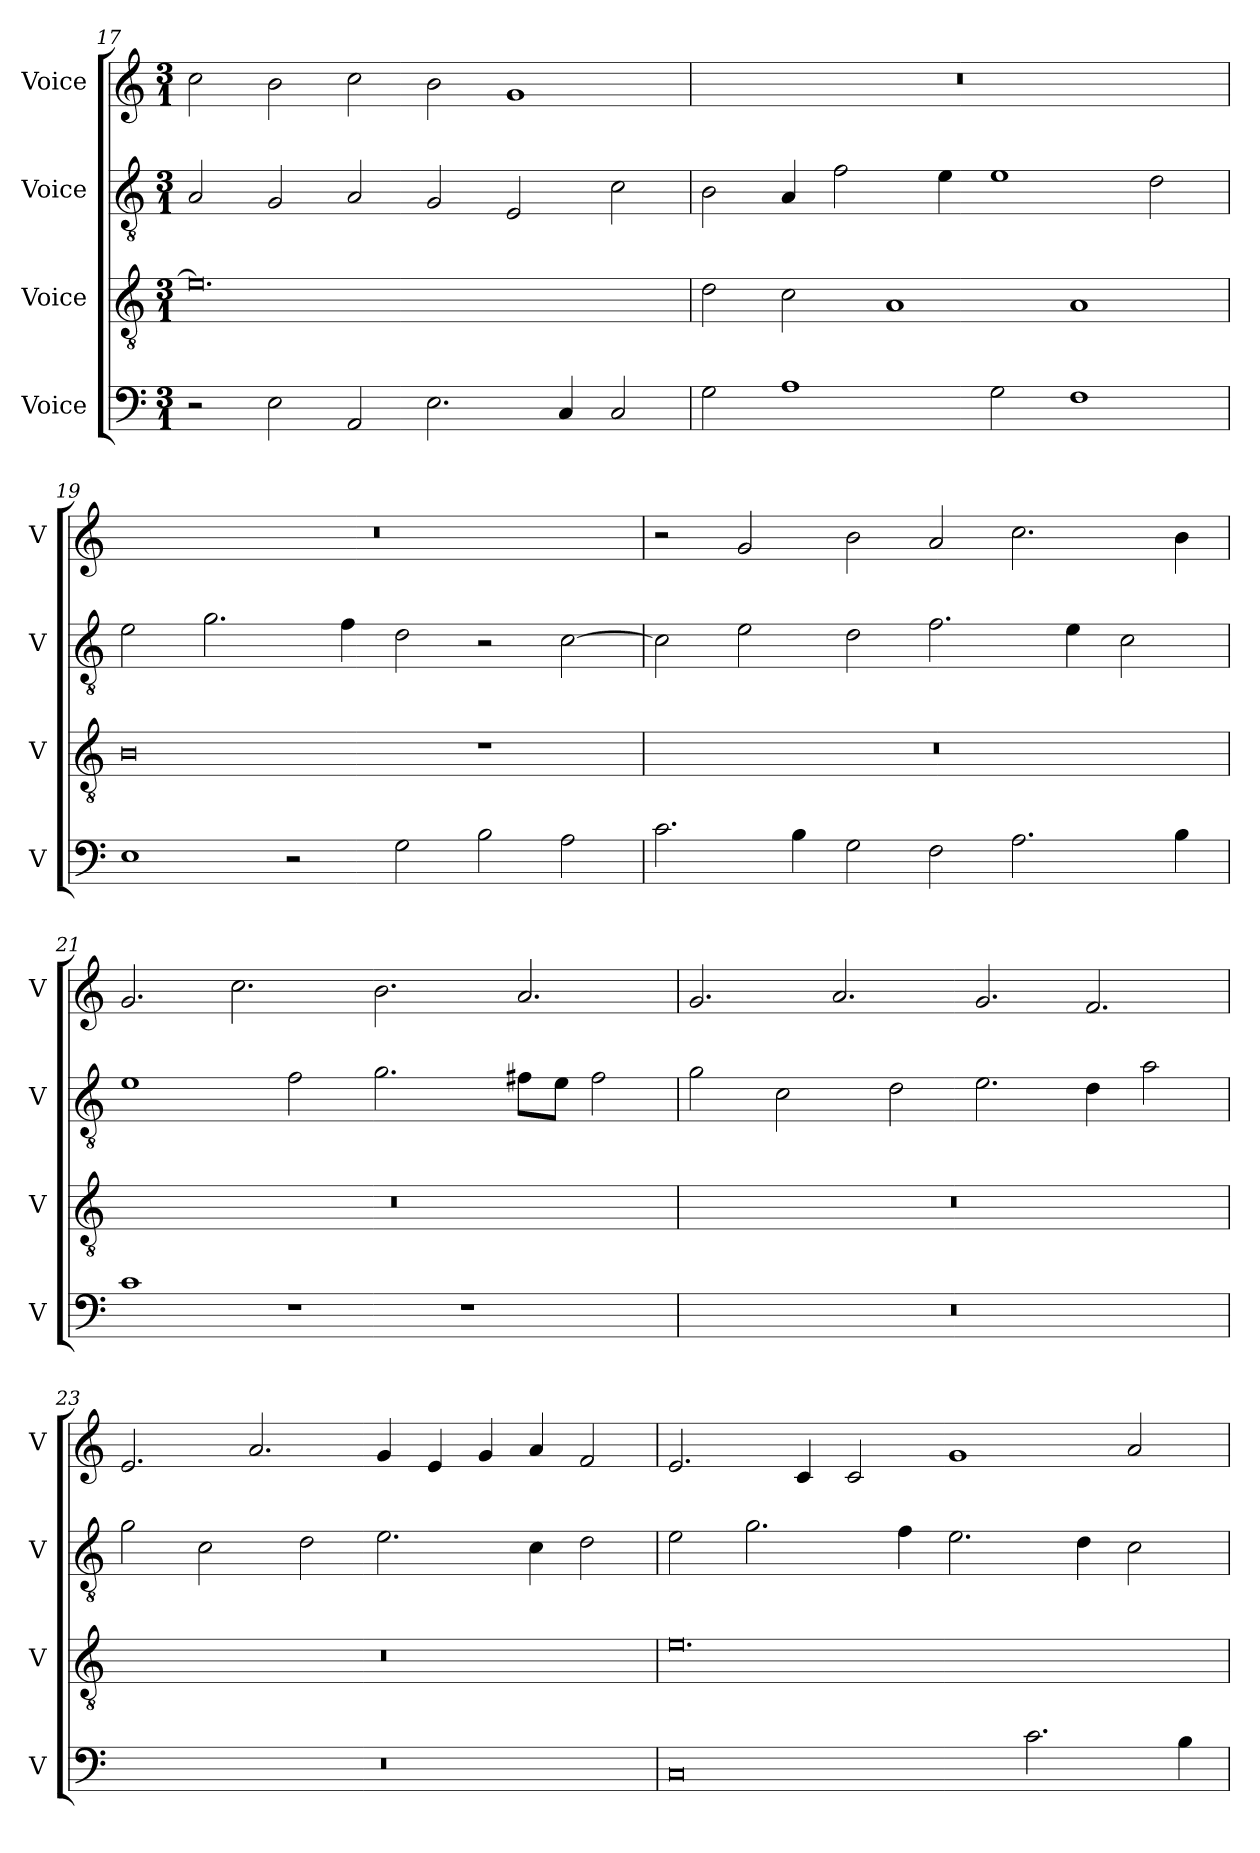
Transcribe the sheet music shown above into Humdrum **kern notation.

**kern	**kern	**kern	**kern
*part4	*part3	*part2	*part1
*staff4	*staff3	*staff2	*staff1
*I"Voice	*I"Voice	*I"Voice	*I"Voice
*I'V	*I'V	*I'V	*I'V
*clefF4	*clefGv2	*clefGv2	*clefG2
*k[]	*k[]	*k[]	*k[]
*M3/1	*M3/1	*M3/1	*M3/1
=17	=17	=17	=17
2r	0.e]	2A/	2cc\
2E\	.	2G/	2b\
2AA/	.	2A/	2cc\
2.E\	.	2G/	2b\
.	.	2E/	1g
4C/	.	.	.
2C/	.	2c\	.
!!LO:PB:g=z
=18	=18	=18	=18
2G\	2d\	2B\	0.r
1A	2c\	4A/	.
.	.	2f\	.
.	1A	.	.
.	.	4e\	.
2G\	.	1e	.
1F	1A	.	.
.	.	2d\	.
=19	=19	=19	=19
1E	0B	2e\	0.r
.	.	2.g\	.
2r	.	.	.
.	.	4f\	.
2G\	.	2d\	.
2B\	1r	2r	.
2A\	.	[2c\	.
!!LO:LB:g=z
=20	=20	=20	=20
2.c\	0.r	2c\]	2r
.	.	2e\	2g/
4B\	.	.	.
2G\	.	2d\	2b\
2F\	.	2.f\	2a/
2.A\	.	.	2.cc\
.	.	4e\	.
.	.	2c\	.
4B\	.	.	4b\
=21	=21	=21	=21
1c	0.r	1e	2.g/
.	.	.	2.cc\
1r	.	2f\	.
.	.	2.g\	2.b\
1r	.	.	.
.	.	8f#X\L	2.a/
.	.	8e\J	.
.	.	2f#\	.
!!LO:LB:g=z
=22	=22	=22	=22
0.r	0.r	2g\	2.g/
.	.	2c\	.
.	.	.	2.a/
.	.	2d\	.
.	.	2.e\	2.g/
.	.	4d\	2.f/
.	.	2a\	.
=23	=23	=23	=23
0.r	0.r	2g\	2.e/
.	.	2c\	.
.	.	.	2.a/
.	.	2d\	.
.	.	2.e\	4g/
.	.	.	4e/
.	.	.	4g/
.	.	4c\	4a/
.	.	2d\	2f/
!!LO:LB:g=z
=24	=24	=24	=24
0C	0.e	2e\	2.e/
.	.	2.g\	.
.	.	.	4c/
.	.	.	2c/
.	.	4f\	.
.	.	2.e\	1g
2.c\	.	.	.
.	.	4d\	.
.	.	2c\	2a/
4B\	.	.	.
=	=	=	=
*-	*-	*-	*-
